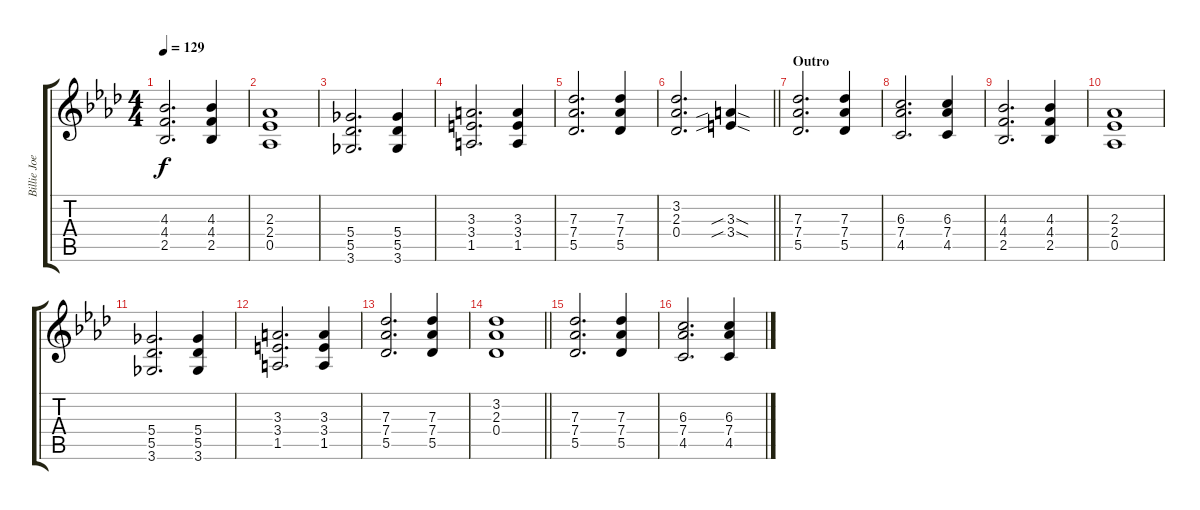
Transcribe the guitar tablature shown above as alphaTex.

\track ("Billie Joe Armstrong (Rhythm Guitar)" "Billie Joe") {instrument overdrivenguitar}
\staff {score tabs}
\tuning (Eb4 Bb3 Gb3 Db3 Ab2 Eb2) {hide}
\ts (4 4)
\tempo 129
\clef g2
\ks ab
(4.3 4.4 2.5).2{d dy f} (4.3 4.4 2.5).4 |
(2.3 2.4 0.5).1 |
(5.4 5.5 3.6).2{d} (5.4 5.5 3.6).4 |
(3.3 3.4 1.5).2{d} (3.3 3.4 1.5).4 |
(7.3 7.4 5.5).2{d} (7.3 7.4 5.5).4 |
\barLineRight lightlight
(3.2 2.3 0.4).2{d} (3.3{sib sod} 3.4{sib sod}).4 |
\section ("" "Outro")
(7.3 7.4 5.5).2{d} (7.3 7.4 5.5).4 |
(6.3 7.4 4.5).2{d} (6.3 7.4 4.5).4 |
(4.3 4.4 2.5).2{d} (4.3 4.4 2.5).4 |
(2.3 2.4 0.5).1 |
(5.4 5.5 3.6).2{d} (5.4 5.5 3.6).4 |
(3.3 3.4 1.5).2{d} (3.3 3.4 1.5).4 |
(7.3 7.4 5.5).2{d} (7.3 7.4 5.5).4 |
\barLineRight lightlight
(3.2 2.3 0.4).1 |
(7.3 7.4 5.5).2{d} (7.3 7.4 5.5).4 |
(6.3 7.4 4.5).2{d} (6.3 7.4 4.5).4
